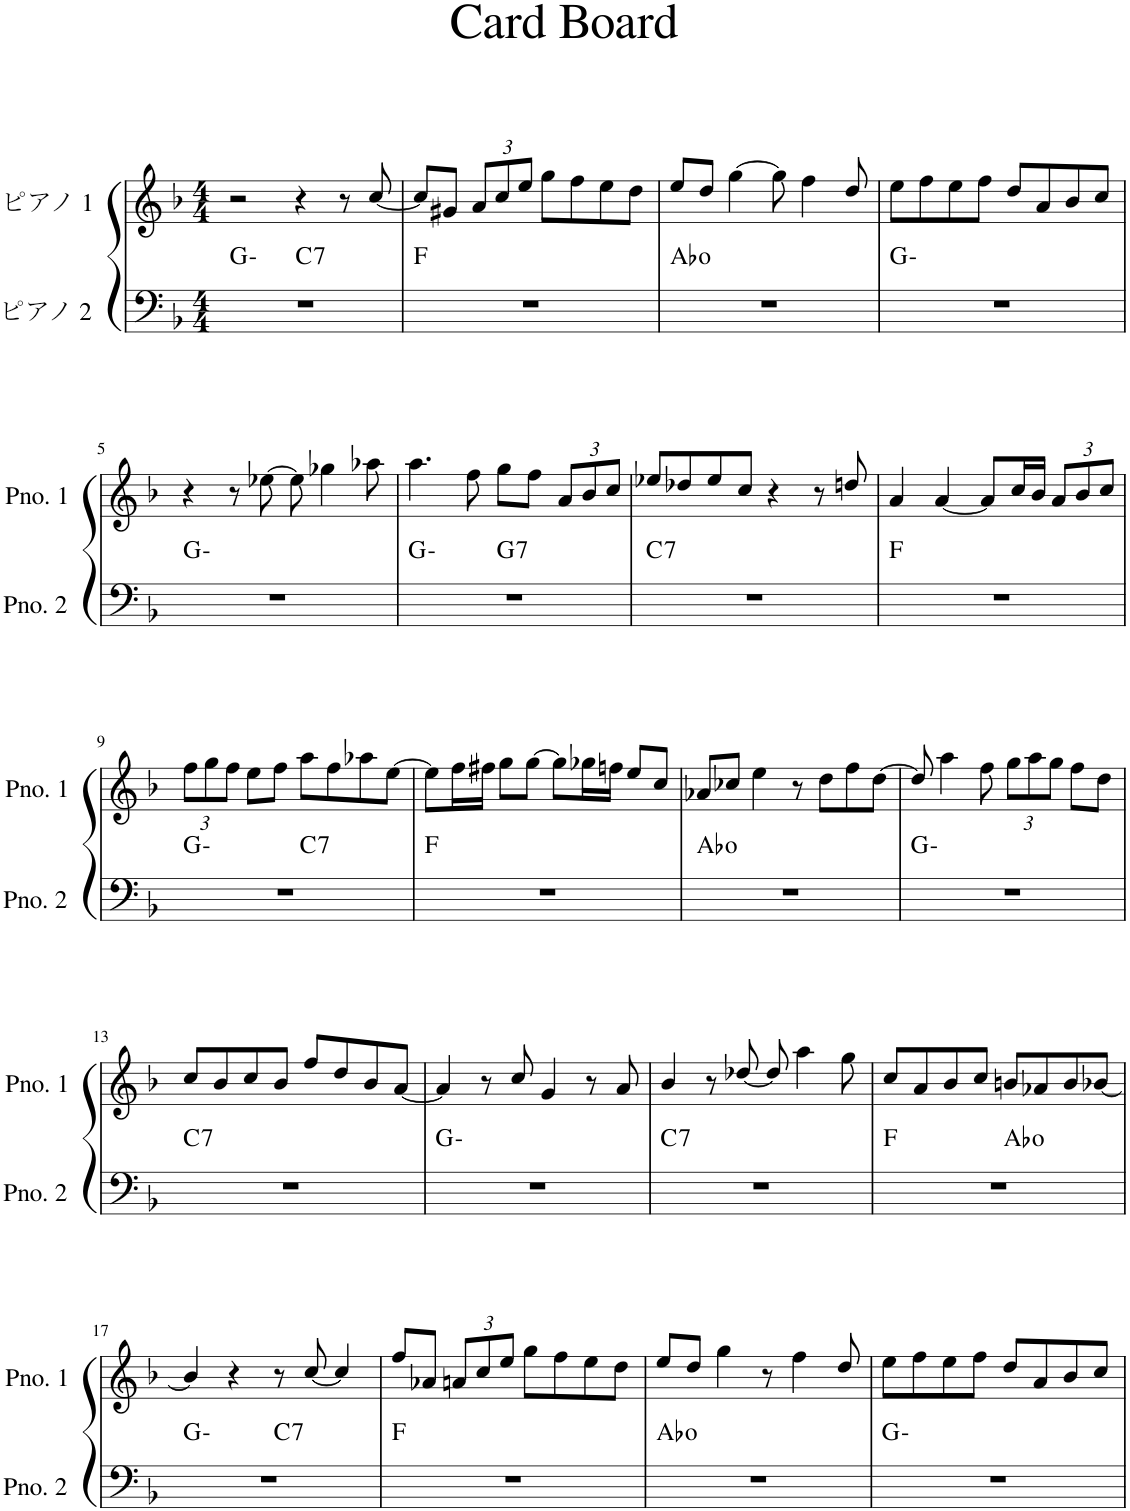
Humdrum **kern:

**kern	**harte	**kern
*part2	*part2	*part1
*staff2	*	*staff1
*I"ピアノ 2	*	*I"ピアノ 1
*clefF4	*	*clefG2
*k[b-]	*	*k[b-]
*M4/4	*	*M4/4
=1	=1	=1
*^	*	*
1r	2ryy	G:min	2r
!	!	!LO:H:kt=7	!
.	2ryy	C:7	4r
.	.	.	8r
.	.	.	[8cc/
*v	*v	*	*
=2	=2	=2
1r	F:maj	8cc/L]
.	.	8g#X/J
*	*	*Xbrackettup
.	.	12a/L
.	.	12cc/
.	.	12ee/J
.	.	8gg\L
.	.	8ff\
.	.	8ee\
.	.	8dd\J
=3	=3	=3
1r	Ab:dim	8ee/L
.	.	8dd/J
.	.	[4gg\
.	.	8gg\]
.	.	4ff\
.	.	8dd/
=4	=4	=4
1r	G:min	8ee\L
.	.	8ff\
.	.	8ee\
.	.	8ff\J
.	.	8dd/L
.	.	8a/
.	.	8b-/
.	.	8cc/J
!!LO:LB:g=z
=5	=5	=5
1r	G:min	4r
.	.	8r
.	.	[8ee-X\
.	.	8ee-\]
.	.	4gg-X\
.	.	8aa-X\
=6	=6	=6
*^	*	*
1r	2ryy	G:min	4.aa\
.	.	.	8ff\
!	!	!LO:H:kt=7	!
.	2ryy	G:7	8gg\L
.	.	.	8ff\J
.	.	.	12a/L
.	.	.	12b-/
.	.	.	12cc/J
=7	=7	=7	=7
!	!	!LO:H:kt=7	!
*v	*v	*	*
1r	C:7	8ee-X/L
.	.	8dd-X/
.	.	8ee-/
.	.	8cc/J
.	.	4r
.	.	8r
.	.	8ddn/
=8	=8	=8
1r	F:maj	4a/
.	.	[4a/
.	.	8a/L]
.	.	16cc/L
.	.	16b-/JJ
.	.	12a/L
.	.	12b-/
.	.	12cc/J
!!LO:LB:g=z
=9	=9	=9
*^	*	*
1r	2ryy	G:min	12ff\L
.	.	.	12gg\
.	.	.	12ff\J
.	.	.	8ee\L
.	.	.	8ff\J
!	!	!LO:H:kt=7	!
.	2ryy	C:7	8aa\L
.	.	.	8ff\
.	.	.	8aa-X\
.	.	.	[8ee\J
*v	*v	*	*
=10	=10	=10
1r	F:maj	8ee\L]
.	.	16ff\L
.	.	16ff#X\JJ
.	.	8gg\L
.	.	[8gg\J
.	.	8gg\L]
.	.	16gg-X\L
.	.	16ffn\JJ
.	.	8ee/L
.	.	8cc/J
=11	=11	=11
1r	Ab:dim	8a-X/L
.	.	8cc-X/J
.	.	4ee\
.	.	8r
.	.	8dd\L
.	.	8ff\
.	.	[8dd\J
=12	=12	=12
1r	G:min	8dd/]
.	.	4aa\
.	.	8ff\
.	.	12gg\L
.	.	12aa\
.	.	12gg\J
.	.	8ff\L
.	.	8dd\J
!!LO:LB:g=z
=13	=13	=13
!	!LO:H:kt=7	!
1r	C:7	8cc/L
.	.	8b-/
.	.	8cc/
.	.	8b-/J
.	.	8ff/L
.	.	8dd/
.	.	8b-/
.	.	[8a/J
=14	=14	=14
1r	G:min	4a/]
.	.	8r
.	.	8cc/
.	.	4g/
.	.	8r
.	.	8a/
=15	=15	=15
!	!LO:H:kt=7	!
1r	C:7	4b-/
.	.	8r
.	.	[8dd-X/
.	.	8dd-/]
.	.	4aa\
.	.	8gg\
=16	=16	=16
*^	*	*
1r	2ryy	F:maj	8cc/L
.	.	.	8a/
.	.	.	8b-/
.	.	.	8cc/J
.	2ryy	Ab:dim	8bn/L
.	.	.	8a-X/
.	.	.	8b/
.	.	.	[8b-X/J
!!LO:LB:g=z
=17	=17	=17	=17
1r	2ryy	G:min	4b-/]
.	.	.	4r
!	!	!LO:H:kt=7	!
.	2ryy	C:7	8r
.	.	.	[8cc/
.	.	.	4cc/]
*v	*v	*	*
=18	=18	=18
1r	F:maj	8ff/L
.	.	8a-X/J
.	.	12an/L
.	.	12cc/
.	.	12ee/J
.	.	8gg\L
.	.	8ff\
.	.	8ee\
.	.	8dd\J
=19	=19	=19
1r	Ab:dim	8ee/L
.	.	8dd/J
.	.	4gg\
.	.	8r
.	.	4ff\
.	.	8dd/
=20	=20	=20
1r	G:min	8ee\L
.	.	8ff\
.	.	8ee\
.	.	8ff\J
.	.	8dd/L
.	.	8a/
.	.	8b-/
.	.	8cc/J
=	=	=
*-	*-	*-
